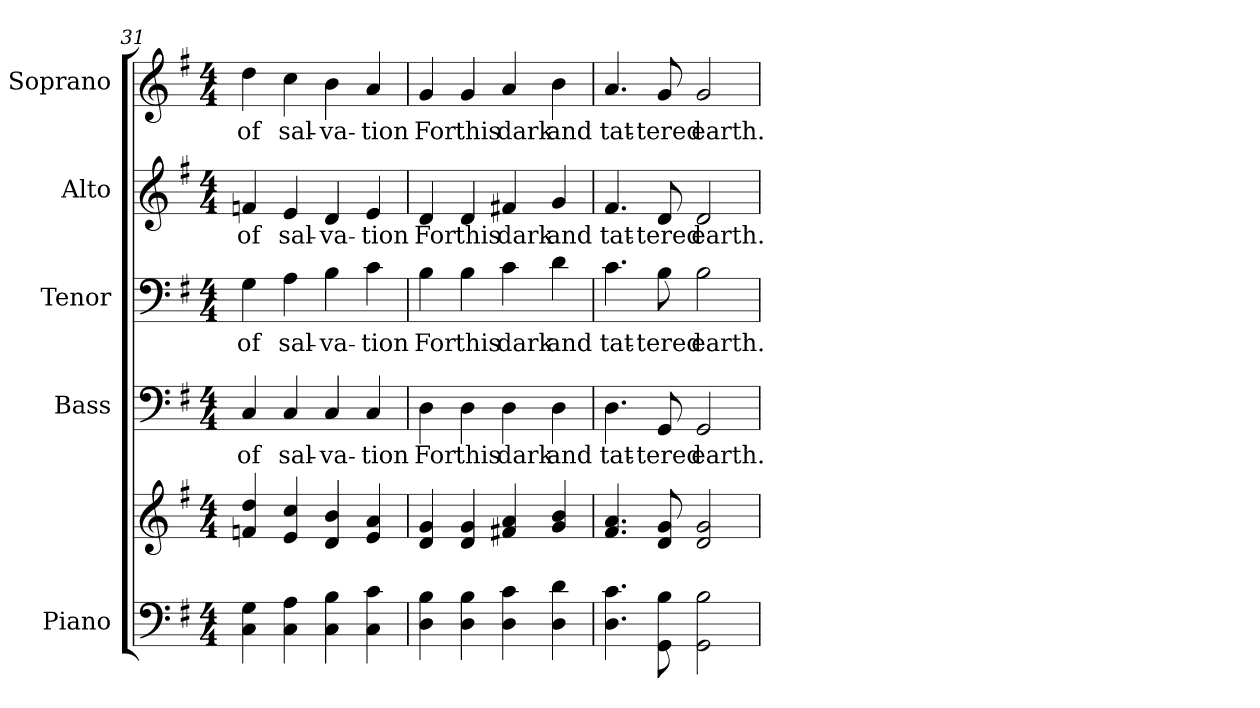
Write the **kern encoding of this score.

**kern	**kern	**kern	**text	**kern	**text	**kern	**text	**kern	**text
*part5	*part5	*part4	*part4	*part3	*part3	*part2	*part2	*part1	*part1
*staff6	*staff5	*staff4	*staff4	*staff3	*staff3	*staff2	*staff2	*staff1	*staff1
*I"Piano	*	*I"Bass	*	*I"Tenor	*	*I"Alto	*	*I"Soprano	*
*I'Pno.	*	*I'B.	*	*I'T.	*	*I'A.	*	*I'S.	*
!!LO:PB:g=z
*clefF4	*clefG2	*clefF4	*	*clefF4	*	*clefG2	*	*clefG2	*
*k[f#]	*k[f#]	*k[f#]	*	*k[f#]	*	*k[f#]	*	*k[f#]	*
*G:	*G:	*G:	*	*G:	*	*G:	*	*G:	*
*M4/4	*M4/4	*M4/4	*	*M4/4	*	*M4/4	*	*M4/4	*
=31	=31	=31	=31	=31	=31	=31	=31	=31	=31
!	!	!	!LO:LY:b:color=#000000	!	!	!	!	!	!
!	!	!	!	!	!LO:LY:b:color=#000000	!	!	!	!
!	!	!	!	!	!	!	!LO:LY:b:color=#000000	!	!
!	!	!	!	!	!	!	!	!	!LO:LY:b:color=#000000
4Ci\ 4Gi	4fni/ 4ddi	4Ci/	of	4Gi\	of	4fni/	of	4ddi\	of
!	!	!	!LO:LY:b:color=#000000	!	!	!	!	!	!
!	!	!	!	!	!LO:LY:b:color=#000000	!	!	!	!
!	!	!	!	!	!	!	!LO:LY:b:color=#000000	!	!
!	!	!	!	!	!	!	!	!	!LO:LY:b:color=#000000
4Ci\ 4Ai	4ei/ 4cci	4Ci/	sal-	4Ai\	sal-	4ei/	sal-	4cci\	sal-
!	!	!	!LO:LY:b:color=#000000	!	!	!	!	!	!
!	!	!	!	!	!LO:LY:b:color=#000000	!	!	!	!
!	!	!	!	!	!	!	!LO:LY:b:color=#000000	!	!
!	!	!	!	!	!	!	!	!	!LO:LY:b:color=#000000
4Ci\ 4Bi	4di/ 4bi	4Ci/	-va-	4Bi\	-va-	4di/	-va-	4bi\	-va-
!	!	!	!LO:LY:b:color=#000000	!	!	!	!	!	!
!	!	!	!	!	!LO:LY:b:color=#000000	!	!	!	!
!	!	!	!	!	!	!	!LO:LY:b:color=#000000	!	!
!	!	!	!	!	!	!	!	!	!LO:LY:b:color=#000000
4Ci\ 4ci	4ei/ 4ai	4Ci/	-tion	4ci\	-tion	4ei/	-tion	4ai/	-tion
=32	=32	=32	=32	=32	=32	=32	=32	=32	=32
!	!	!	!LO:LY:b:color=#000000	!	!	!	!	!	!
!	!	!	!	!	!LO:LY:b:color=#000000	!	!	!	!
!	!	!	!	!	!	!	!LO:LY:b:color=#000000	!	!
!	!	!	!	!	!	!	!	!	!LO:LY:b:color=#000000
4Di\ 4Bi	4di/ 4gi	4Di\	For	4Bi\	For	4di/	For	4gi/	For
!	!	!	!LO:LY:b:color=#000000	!	!	!	!	!	!
!	!	!	!	!	!LO:LY:b:color=#000000	!	!	!	!
!	!	!	!	!	!	!	!LO:LY:b:color=#000000	!	!
!	!	!	!	!	!	!	!	!	!LO:LY:b:color=#000000
4Di\ 4Bi	4di/ 4gi	4Di\	this	4Bi\	this	4di/	this	4gi/	this
!	!	!	!LO:LY:b:color=#000000	!	!	!	!	!	!
!	!	!	!	!	!LO:LY:b:color=#000000	!	!	!	!
!	!	!	!	!	!	!	!LO:LY:b:color=#000000	!	!
!	!	!	!	!	!	!	!	!	!LO:LY:b:color=#000000
4Di\ 4ci	4f#Xi/ 4ai	4Di\	dark	4ci\	dark	4f#Xi/	dark	4ai/	dark
!	!	!	!LO:LY:b:color=#000000	!	!	!	!	!	!
!	!	!	!	!	!LO:LY:b:color=#000000	!	!	!	!
!	!	!	!	!	!	!	!LO:LY:b:color=#000000	!	!
!	!	!	!	!	!	!	!	!	!LO:LY:b:color=#000000
4Di\ 4di	4gi/ 4bi	4Di\	and	4di\	and	4gi/	and	4bi\	and
!!LO:PB:g=z
=33	=33	=33	=33	=33	=33	=33	=33	=33	=33
!	!	!	!LO:LY:b:color=#000000	!	!	!	!	!	!
!	!	!	!	!	!LO:LY:b:color=#000000	!	!	!	!
!	!	!	!	!	!	!	!LO:LY:b:color=#000000	!	!
!	!	!	!	!	!	!	!	!	!LO:LY:b:color=#000000
4.Di\ 4.ci	4.f#i/ 4.ai	4.Di\	tat-	4.ci\	tat-	4.f#i/	tat-	4.ai/	tat-
!	!	!	!LO:LY:b:color=#000000	!	!	!	!	!	!
!	!	!	!	!	!LO:LY:b:color=#000000	!	!	!	!
!	!	!	!	!	!	!	!LO:LY:b:color=#000000	!	!
!	!	!	!	!	!	!	!	!	!LO:LY:b:color=#000000
8GGi\ 8Bi	8di/ 8gi	8GGi/	-tered	8Bi\	-tered	8di/	-tered	8gi/	-tered
!	!	!	!LO:LY:b:color=#000000	!	!	!	!	!	!
!	!	!	!	!	!LO:LY:b:color=#000000	!	!	!	!
!	!	!	!	!	!	!	!LO:LY:b:color=#000000	!	!
!	!	!	!	!	!	!	!	!	!LO:LY:b:color=#000000
2GGi\ 2Bi	2di/ 2gi	2GGi/	earth.	2Bi\	earth.	2di/	earth.	2gi/	earth.
=	=	=	=	=	=	=	=	=	=
*-	*-	*-	*-	*-	*-	*-	*-	*-	*-
